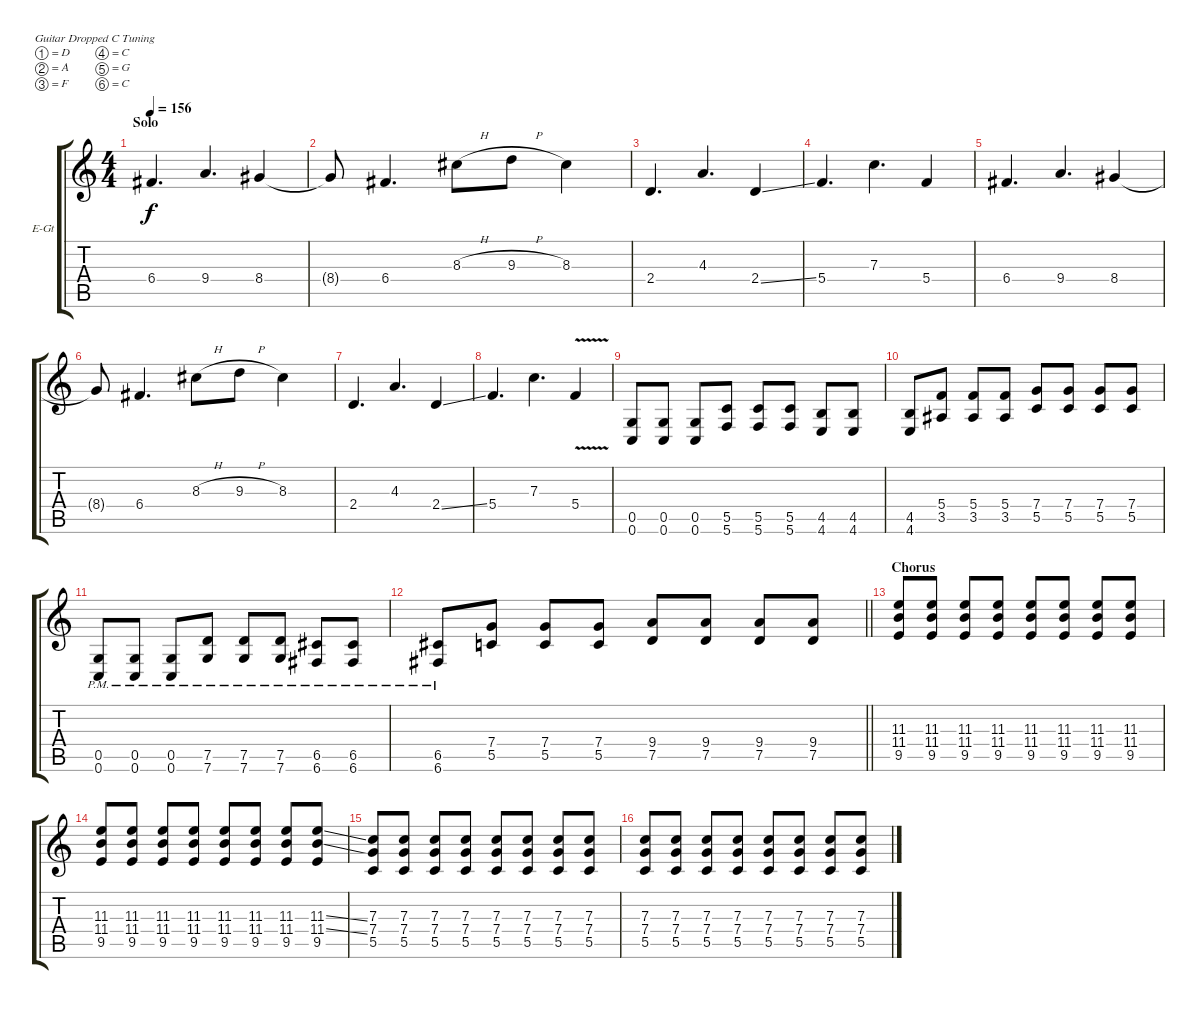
\bracketExtendMode groupsimilarinstruments
\firstSystemTrackNameOrientation horizontal
\otherSystemsTrackNameOrientation horizontal
\track ("Lead" "E-Gt") {instrument distortionguitar}
\staff {score tabs}
\tuning (D4 A3 F3 C3 G2 C2)
\ts (4 4)
\section ("" "Solo")
\tempo 156
\clef g2
\ks c
6.4.4{d dy f} 9.4.4{d} 8.4.4 |
8.4{t}.8 6.4.4{d} 8.3{h}.8 9.3{h}.8 8.3.4 |
2.4.4{d} 4.3.4{d} 2.4{ss}.4 |
5.4.4{d} 7.3.4{d} 5.4.4 |
6.4.4{d} 9.4.4{d} 8.4.4 |
8.4{t}.8 6.4.4{d} 8.3{h}.8 9.3{h}.8 8.3.4 |
2.4.4{d} 4.3.4{d} 2.4{ss}.4 |
5.4.4{d} 7.3.4{d} 5.4{v}.4 |
(0.5 0.6).8 (0.5 0.6).8 (0.5 0.6).8 (5.5 5.6).8 (5.5 5.6).8 (5.5 5.6).8 (4.5 4.6).8 (4.5 4.6).8 |
(4.5 4.6).8 (5.4 3.5).8 (5.4 3.5).8 (5.4 3.5).8 (7.4 5.5).8 (7.4 5.5).8 (7.4 5.5).8 (7.4 5.5).8 |
(0.5{pm} 0.6{pm}).8 (0.5{pm} 0.6{pm}).8 (0.5{pm} 0.6{pm}).8 (7.5{pm} 7.6{pm}).8 (7.5{pm} 7.6{pm}).8 (7.5{pm} 7.6{pm}).8 (6.5{pm} 6.6{pm}).8 (6.5{pm} 6.6{pm}).8 |
\barLineRight lightlight
(6.5{pm} 6.6{pm}).8 (7.4 5.5).8 (7.4 5.5).8 (7.4 5.5).8 (9.4 7.5).8 (9.4 7.5).8 (9.4 7.5).8 (9.4 7.5).8 |
\section ("" "Chorus")
(11.3 11.4 9.5).8 (11.3 11.4 9.5).8 (11.3 11.4 9.5).8 (11.3 11.4 9.5).8 (11.3 11.4 9.5).8 (11.3 11.4 9.5).8 (11.3 11.4 9.5).8 (11.3 11.4 9.5).8 |
(11.3 11.4 9.5).8 (11.3 11.4 9.5).8 (11.3 11.4 9.5).8 (11.3 11.4 9.5).8 (11.3 11.4 9.5).8 (11.3 11.4 9.5).8 (11.3 11.4 9.5).8 (11.3{ss} 11.4{ss} 9.5).8 |
(7.3 7.4 5.5).8 (7.3 7.4 5.5).8 (7.3 7.4 5.5).8 (7.3 7.4 5.5).8 (7.3 7.4 5.5).8 (7.3 7.4 5.5).8 (7.3 7.4 5.5).8 (7.3 7.4 5.5).8 |
(7.3 7.4 5.5).8 (7.3 7.4 5.5).8 (7.3 7.4 5.5).8 (7.3 7.4 5.5).8 (7.3 7.4 5.5).8 (7.3 7.4 5.5).8 (7.3 7.4 5.5).8 (7.3{ss} 7.4{ss} 5.5{ss}).8
